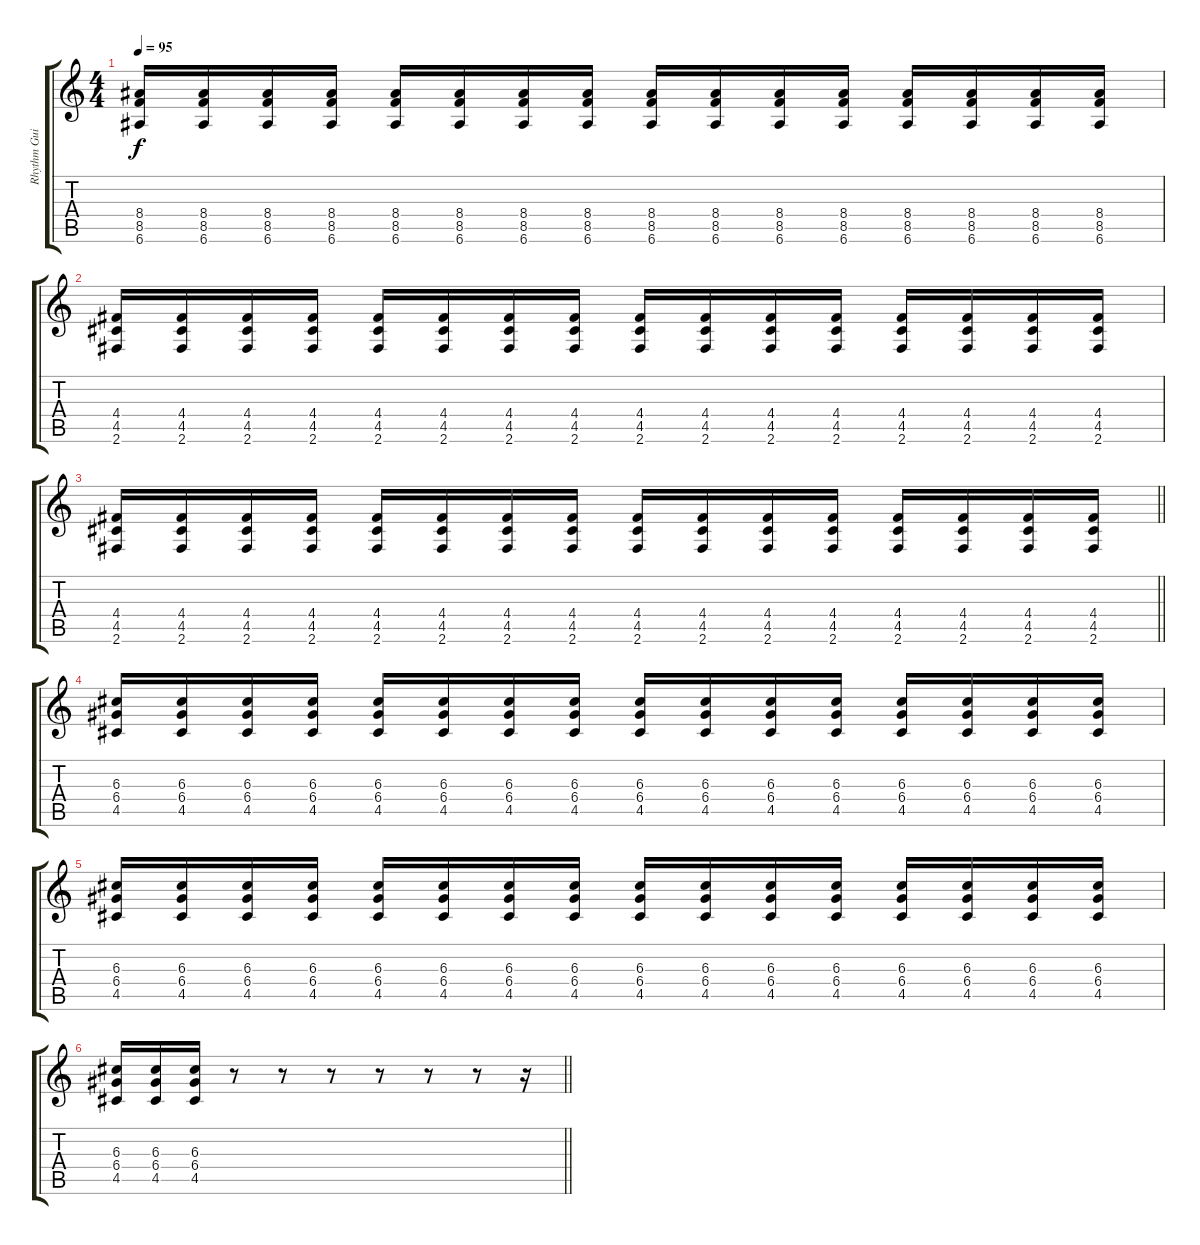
\track ("Rhythm Guitar" "Rhythm Gui") {instrument distortionguitar}
\staff {score tabs}
\tuning (E4 B3 G3 D3 A2 E2) {hide}
\ts (4 4)
\tempo 95
\clef g2
\ks c
(8.4 8.5 6.6).16{dy f} (8.4 8.5 6.6).16 (8.4 8.5 6.6).16 (8.4 8.5 6.6).16 (8.4 8.5 6.6).16 (8.4 8.5 6.6).16 (8.4 8.5 6.6).16 (8.4 8.5 6.6).16 (8.4 8.5 6.6).16 (8.4 8.5 6.6).16 (8.4 8.5 6.6).16 (8.4 8.5 6.6).16 (8.4 8.5 6.6).16 (8.4 8.5 6.6).16 (8.4 8.5 6.6).16 (8.4 8.5 6.6).16 |
(4.4 4.5 2.6).16 (4.4 4.5 2.6).16 (4.4 4.5 2.6).16 (4.4 4.5 2.6).16 (4.4 4.5 2.6).16 (4.4 4.5 2.6).16 (4.4 4.5 2.6).16 (4.4 4.5 2.6).16 (4.4 4.5 2.6).16 (4.4 4.5 2.6).16 (4.4 4.5 2.6).16 (4.4 4.5 2.6).16 (4.4 4.5 2.6).16 (4.4 4.5 2.6).16 (4.4 4.5 2.6).16 (4.4 4.5 2.6).16 |
\barLineRight lightlight
(4.4 4.5 2.6).16 (4.4 4.5 2.6).16 (4.4 4.5 2.6).16 (4.4 4.5 2.6).16 (4.4 4.5 2.6).16 (4.4 4.5 2.6).16 (4.4 4.5 2.6).16 (4.4 4.5 2.6).16 (4.4 4.5 2.6).16 (4.4 4.5 2.6).16 (4.4 4.5 2.6).16 (4.4 4.5 2.6).16 (4.4 4.5 2.6).16 (4.4 4.5 2.6).16 (4.4 4.5 2.6).16 (4.4 4.5 2.6).16 |
(6.3 6.4 4.5).16 (6.3 6.4 4.5).16 (6.3 6.4 4.5).16 (6.3 6.4 4.5).16 (6.3 6.4 4.5).16 (6.3 6.4 4.5).16 (6.3 6.4 4.5).16 (6.3 6.4 4.5).16 (6.3 6.4 4.5).16 (6.3 6.4 4.5).16 (6.3 6.4 4.5).16 (6.3 6.4 4.5).16 (6.3 6.4 4.5).16 (6.3 6.4 4.5).16 (6.3 6.4 4.5).16 (6.3 6.4 4.5).16 |
(6.3 6.4 4.5).16 (6.3 6.4 4.5).16 (6.3 6.4 4.5).16 (6.3 6.4 4.5).16 (6.3 6.4 4.5).16 (6.3 6.4 4.5).16 (6.3 6.4 4.5).16 (6.3 6.4 4.5).16 (6.3 6.4 4.5).16 (6.3 6.4 4.5).16 (6.3 6.4 4.5).16 (6.3 6.4 4.5).16 (6.3 6.4 4.5).16 (6.3 6.4 4.5).16 (6.3 6.4 4.5).16 (6.3 6.4 4.5).16 |
\barLineRight lightlight
(6.3 6.4 4.5).16 (6.3 6.4 4.5).16 (6.3 6.4 4.5).16 r.8 r.8 r.8 r.8 r.8 r.8 r.16
